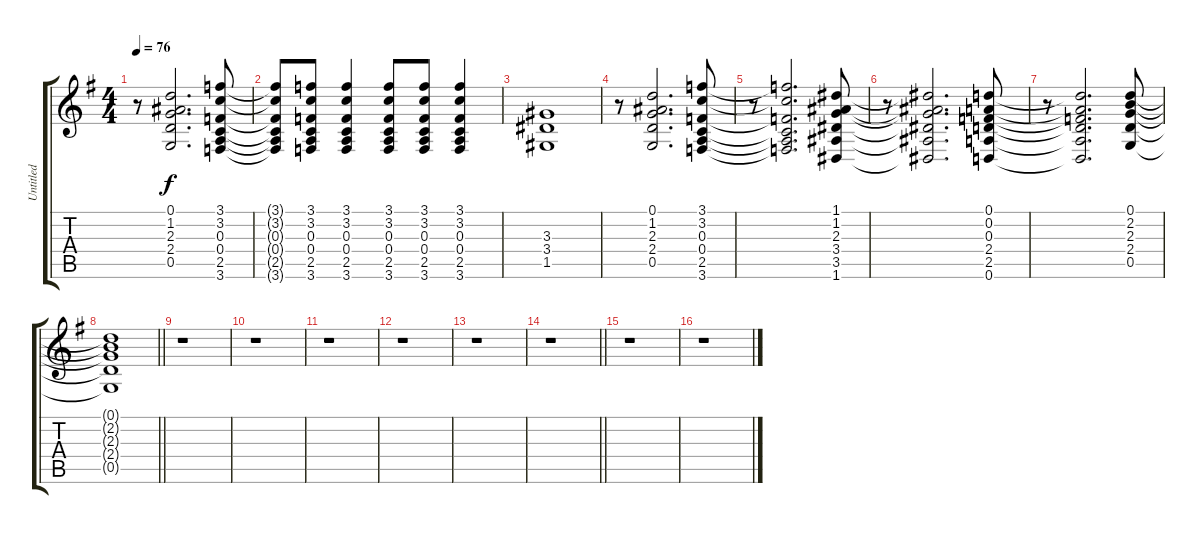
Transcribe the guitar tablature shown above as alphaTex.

\track ("Untitled" "Untitled") {instrument overdrivenguitar}
\staff {score tabs}
\tuning (D4 A3 F3 C3 G2 D2) {hide}
\ts (4 4)
\tempo 76
\clef g2
\ks g
r.8{dy f} (0.1 1.2 2.3 2.4 0.5).2{d} (3.1 3.2 0.3 0.4 2.5 3.6).8 |
(3.1{t} 3.2{t} 0.3{t} 0.4{t} 2.5{t} 3.6{t}).8 (3.1 3.2 0.3 0.4 2.5 3.6).8 (3.1 3.2 0.3 0.4 2.5 3.6).4 (3.1 3.2 0.3 0.4 2.5 3.6).8 (3.1 3.2 0.3 0.4 2.5 3.6).8 (3.1 3.2 0.3 0.4 2.5 3.6).4 |
(3.3 3.4 1.5).1 |
r.8 (0.1 1.2 2.3 2.4 0.5).2{d} (3.1 3.2 0.3 0.4 2.5 3.6).8 |
r.8 (3.1{t} 3.2{t} 0.3{t} 0.4{t} 2.5{t} 3.6{t}).2{d} (1.1 1.2 2.3 3.4 3.5 1.6).8 |
r.8 (1.1{t} 1.2{t} 2.3{t} 3.4{t} 3.5{t} 1.6{t}).2{d} (0.1 0.2 0.3 2.4 2.5 0.6).8 |
r.8 (0.1{t} 0.2{t} 0.3{t} 2.4{t} 2.5{t} 0.6{t}).2{d} (0.1 2.2 2.3 2.4 0.5).8 |
\barLineRight lightlight
(0.1{t} 2.2{t} 2.3{t} 2.4{t} 0.5{t}).1 |
\section ("" " ")
r.1 |
r.1 |
r.1 |
r.1 |
r.1 |
\barLineRight lightlight
r.1 |
\section ("" " ")
r.1 |
r.1
